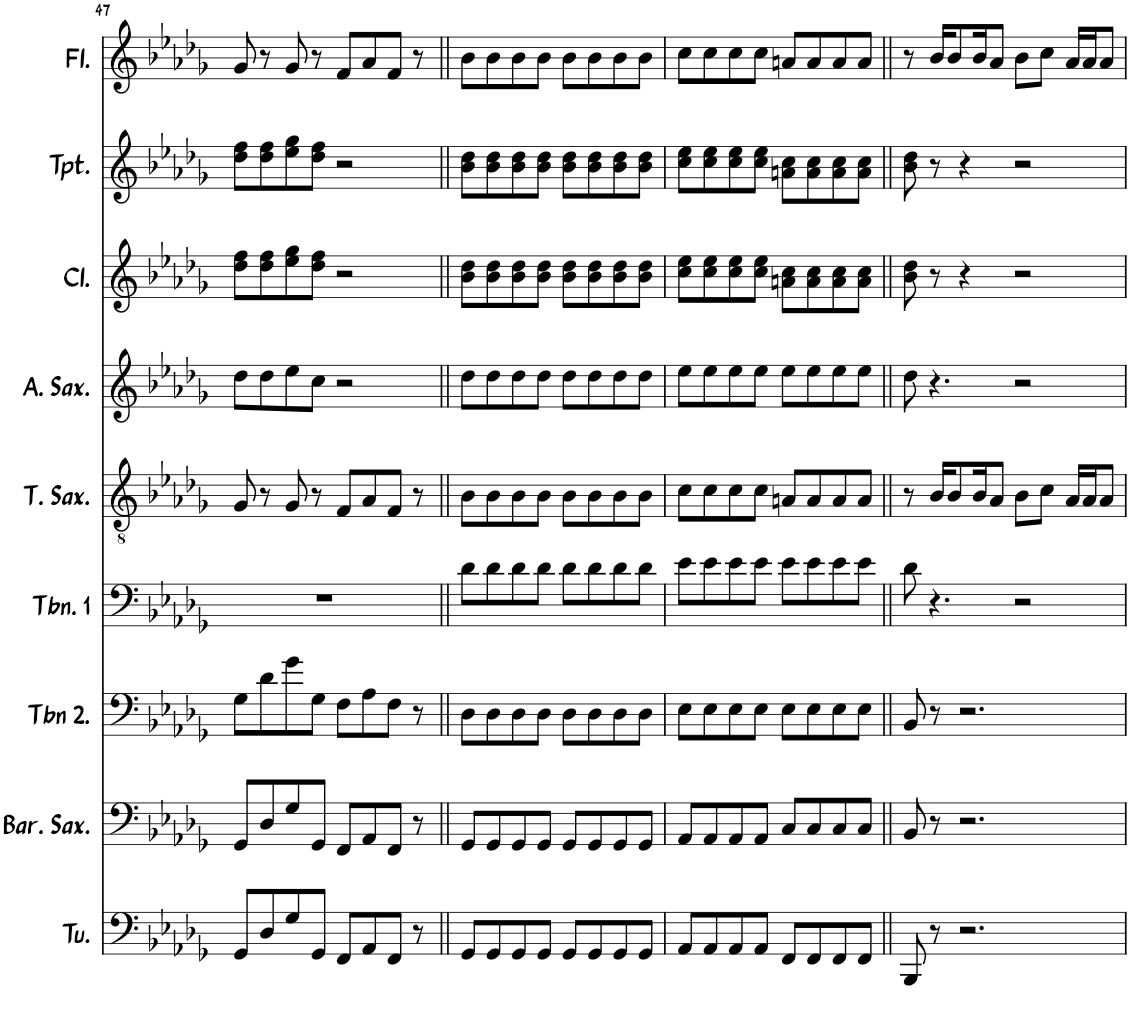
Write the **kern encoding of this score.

**kern	**kern	**kern	**kern	**kern	**kern	**kern	**kern	**kern
*part9	*part8	*part7	*part6	*part5	*part4	*part3	*part2	*part1
*staff9	*staff8	*staff7	*staff6	*staff5	*staff4	*staff3	*staff2	*staff1
*I"Tuba	*I"Baritone Saxophone	*I"Trombone 2	*I"Trombone 1	*I"Tenor Saxophone	*I"Alto Saxophone	*I"Clarinet	*I"Trumpet	*I"Flute
*I'Tu.	*I'Bar. Sax.	*I'Tbn 2.	*I'Tbn. 1	*I'T. Sax.	*I'A. Sax.	*I'Cl.	*I'Tpt.	*I'Fl.
!!LO:PB:g=z
*clefF4	*clefF4	*clefF4	*clefF4	*clefGv2	*clefG2	*clefG2	*clefG2	*clefG2
*	*ITrd12c21	*	*	*ITrd8c14	*ITrd5c9	*ITrd1c2	*ITrd1c2	*
*k[b-e-a-d-g-]	*k[b-e-a-d-g-]	*k[b-e-a-d-g-]	*k[b-e-a-d-g-]	*k[b-e-a-d-g-]	*k[b-e-a-d-g-]	*k[b-e-a-d-g-]	*k[b-e-a-d-g-]	*k[b-e-a-d-g-]
*M4/4	*M4/4	*M4/4	*M4/4	*M4/4	*M4/4	*M4/4	*M4/4	*M4/4
=47	=47	=47	=47	=47	=47	=47	=47	=47
8GG-/L	8GG-/L	8G-\L	1r	8G-/	8dd-\L	8dd-\ 8ff\L	8dd-\ 8ff\L	8g-/
8D-/	8D-/	8d-\	.	8r	8dd-\	8dd-\ 8ff\	8dd-\ 8ff\	8r
8G-/	8G-/	8g-\	.	8G-/	8ee-\	8ee-\ 8gg-\	8ee-\ 8gg-\	8g-/
8GG-/J	8GG-/J	8G-\J	.	8r	8cc\J	8dd-\ 8ff\J	8dd-\ 8ff\J	8r
8FF/L	8FF/L	8F\L	.	8F/L	2r	2r	2r	8f/L
8AA-/	8AA-/	8A-\	.	8A-/	.	.	.	8a-/
8FF/J	8FF/J	8F\J	.	8F/J	.	.	.	8f/J
8r	8r	8r	.	8r	.	.	.	8r
=48||	=48||	=48||	=48||	=48||	=48||	=48||	=48||	=48||
8GG-/L	8GG-/L	8D-\L	8d-\L	8B-\L	8dd-\L	8b-\ 8dd-\L	8b-\ 8dd-\L	8b-\L
8GG-/	8GG-/	8D-\	8d-\	8B-\	8dd-\	8b-\ 8dd-\	8b-\ 8dd-\	8b-\
8GG-/	8GG-/	8D-\	8d-\	8B-\	8dd-\	8b-\ 8dd-\	8b-\ 8dd-\	8b-\
8GG-/J	8GG-/J	8D-\J	8d-\J	8B-\J	8dd-\J	8b-\ 8dd-\J	8b-\ 8dd-\J	8b-\J
8GG-/L	8GG-/L	8D-\L	8d-\L	8B-\L	8dd-\L	8b-\ 8dd-\L	8b-\ 8dd-\L	8b-\L
8GG-/	8GG-/	8D-\	8d-\	8B-\	8dd-\	8b-\ 8dd-\	8b-\ 8dd-\	8b-\
8GG-/	8GG-/	8D-\	8d-\	8B-\	8dd-\	8b-\ 8dd-\	8b-\ 8dd-\	8b-\
8GG-/J	8GG-/J	8D-\J	8d-\J	8B-\J	8dd-\J	8b-\ 8dd-\J	8b-\ 8dd-\J	8b-\J
=49	=49	=49	=49	=49	=49	=49	=49	=49
8AA-/L	8AA-/L	8E-\L	8e-\L	8c\L	8ee-\L	8cc\ 8ee-\L	8cc\ 8ee-\L	8cc\L
8AA-/	8AA-/	8E-\	8e-\	8c\	8ee-\	8cc\ 8ee-\	8cc\ 8ee-\	8cc\
8AA-/	8AA-/	8E-\	8e-\	8c\	8ee-\	8cc\ 8ee-\	8cc\ 8ee-\	8cc\
8AA-/J	8AA-/J	8E-\J	8e-\J	8c\J	8ee-\J	8cc\ 8ee-\J	8cc\ 8ee-\J	8cc\J
8FF/L	8C/L	8E-\L	8e-\L	8An/L	8ee-\L	8an\ 8cc\L	8an\ 8cc\L	8an/L
8FF/	8C/	8E-\	8e-\	8A/	8ee-\	8a\ 8cc\	8a\ 8cc\	8a/
8FF/	8C/	8E-\	8e-\	8A/	8ee-\	8a\ 8cc\	8a\ 8cc\	8a/
8FF/J	8C/J	8E-\J	8e-\J	8A/J	8ee-\J	8a\ 8cc\J	8a\ 8cc\J	8a/J
=50||	=50||	=50||	=50||	=50||	=50||	=50||	=50||	=50||
8BBB-/	8BB-/	8BB-/	8d-\	8r	8dd-\	8b-\ 8dd-\	8b-\ 8dd-\	8r
8r	8r	8r	4.r	16B-/KL	4.r	8r	8r	16b-/KL
.	.	.	.	8B-/	.	.	.	8b-/
2.r	2.r	2.r	.	.	.	4r	4r	.
.	.	.	.	16B-/K	.	.	.	16b-/K
.	.	.	.	8A-/J	.	.	.	8a-/J
.	.	.	2r	8B-\L	2r	2r	2r	8b-\L
.	.	.	.	8c\J	.	.	.	8cc\J
.	.	.	.	16A-/LL	.	.	.	16a-/LL
.	.	.	.	16A-/J	.	.	.	16a-/J
.	.	.	.	8A-/J	.	.	.	8a-/J
=	=	=	=	=	=	=	=	=
*-	*-	*-	*-	*-	*-	*-	*-	*-
